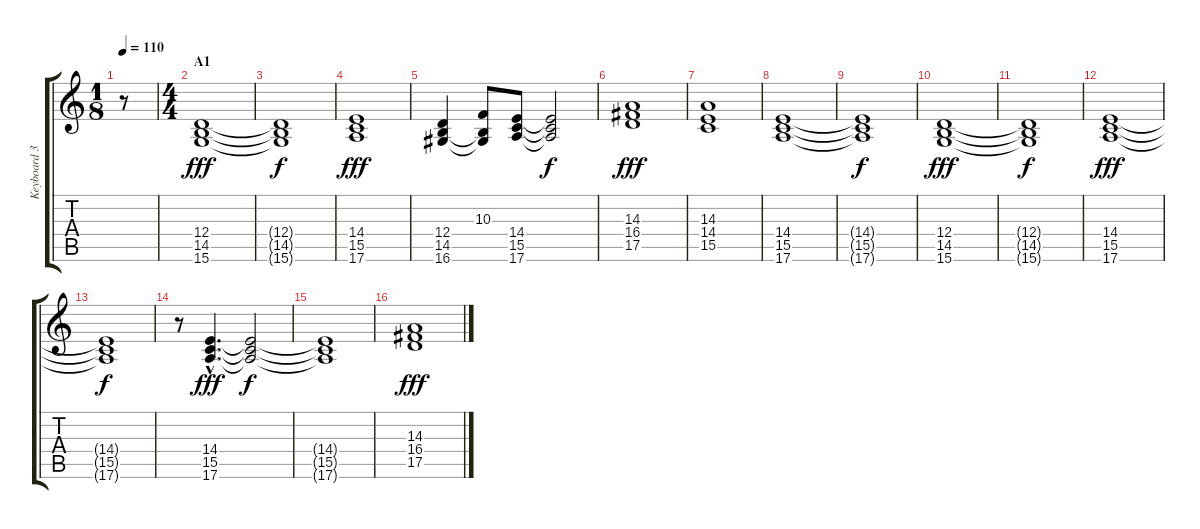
\track ("Keyboard 3" "Keyboard 3") {instrument synthstrings1}
\staff {score tabs}
\tuning (E4 B3 G3 D3 A2 E2) {hide}
\ts (1 8)
\tempo 110
\clef g2
\ks c
r.8{dy fff instrument synthstrings1} |
\ts (4 4)
\section ("" "A1")
(12.4 14.5 15.6).1 |
(12.4{t} 14.5{t} 15.6{t}).1{dy f} |
(14.4 15.5 17.6).1{dy fff} |
(12.4 14.5 16.6).4 (10.3 14.5{t} 16.6{t}).8 (14.4 15.5 17.6).8 (14.4{t} 15.5{t} 17.6{t}).2{dy f} |
(14.3 16.4 17.5).1{dy fff} |
(14.3 14.4 15.5).1 |
(14.4 15.5 17.6).1 |
(14.4{t} 15.5{t} 17.6{t}).1{dy f} |
(12.4 14.5 15.6).1{dy fff} |
(12.4{t} 14.5{t} 15.6{t}).1{dy f} |
(14.4 15.5 17.6).1{dy fff} |
(14.4{t} 15.5{t} 17.6{t}).1{dy f} |
r.8 (14.4{hac} 15.5{hac} 17.6{hac}).4{d dy fff} (14.4{t} 15.5{t} 17.6{t}).2{dy f} |
(14.4{t} 15.5{t} 17.6{t}).1 |
(14.3 16.4 17.5).1{dy fff}
